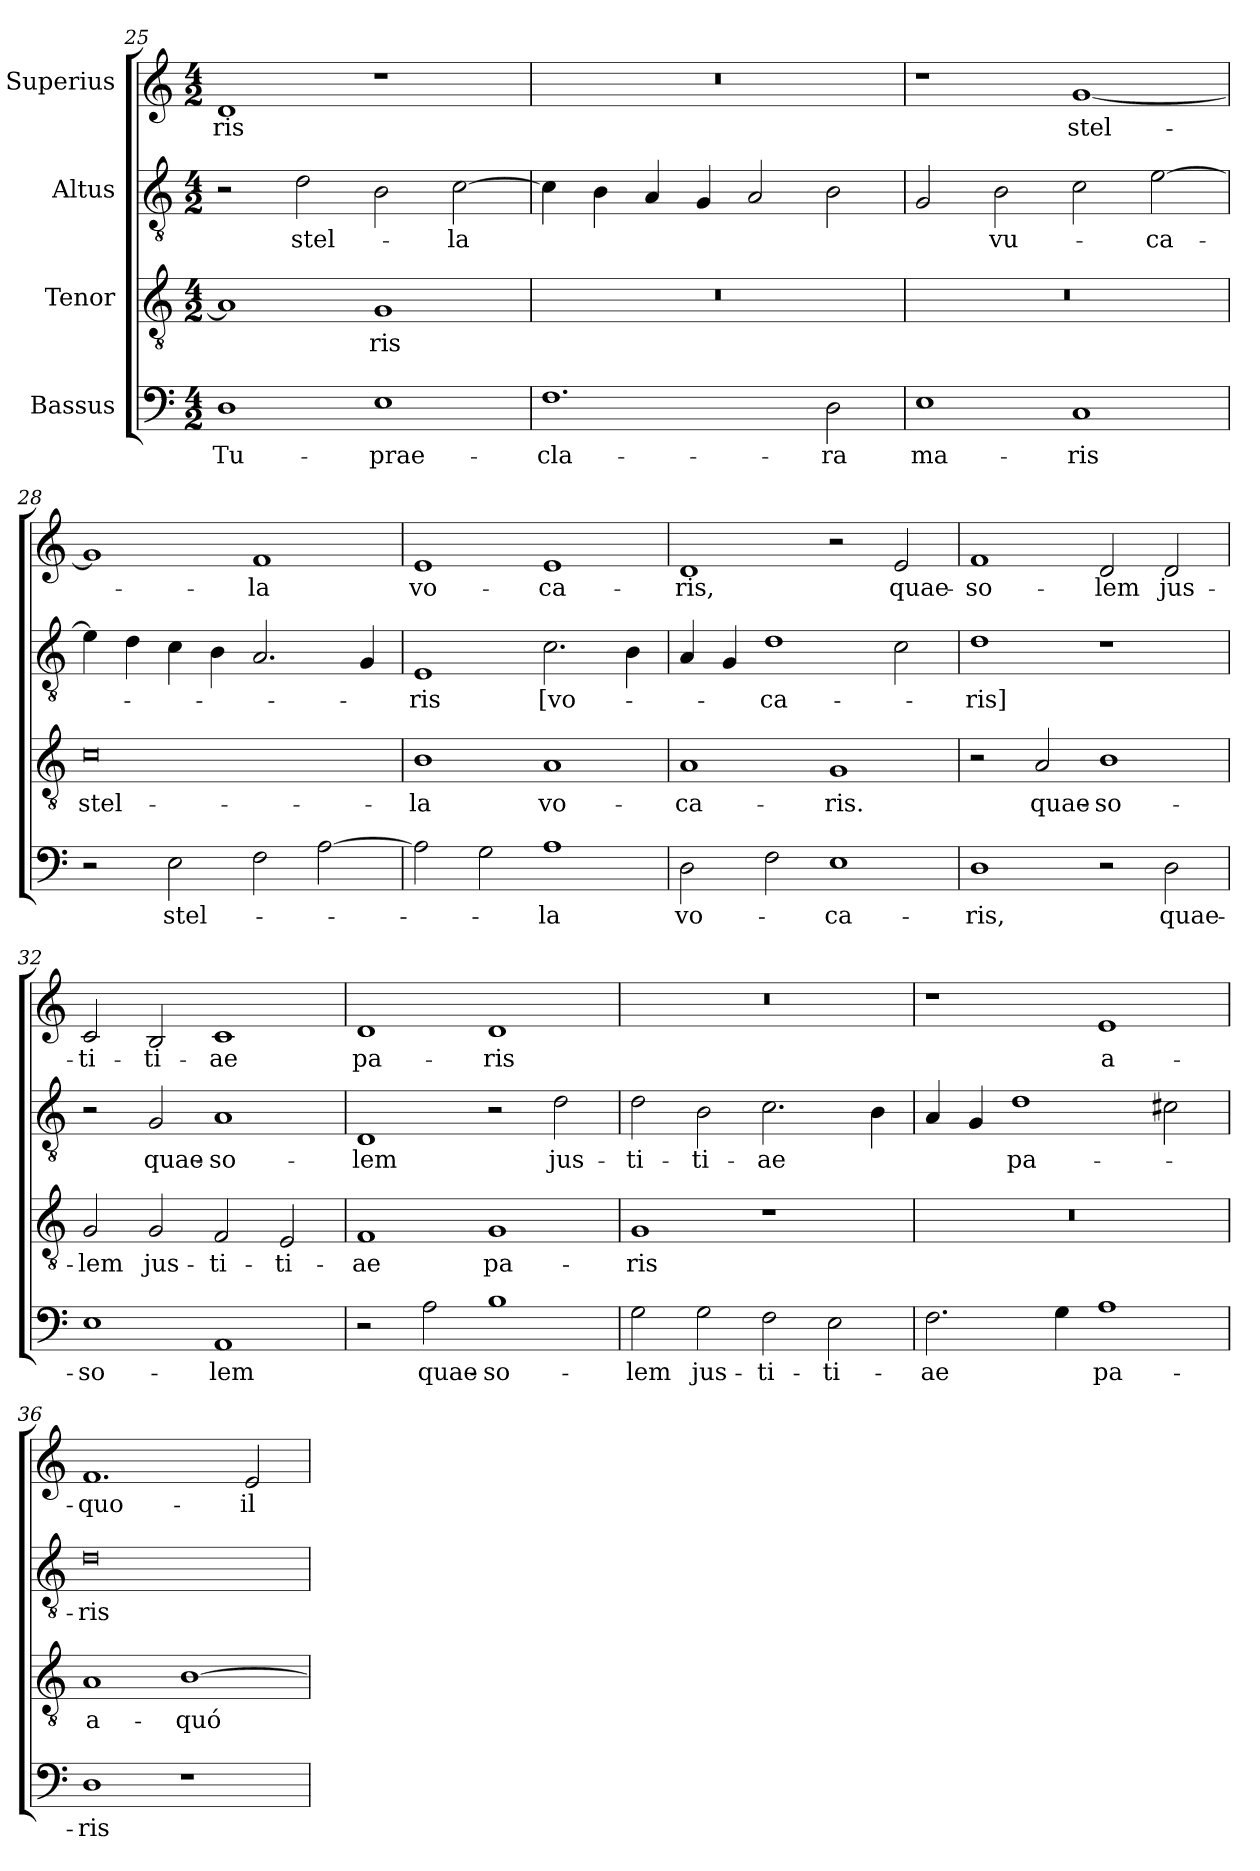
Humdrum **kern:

**kern	**text	**kern	**text	**kern	**text	**kern	**text
*part4	*part4	*part3	*part3	*part2	*part2	*part1	*part1
*staff4	*staff4	*staff3	*staff3	*staff2	*staff2	*staff1	*staff1
*I"Bassus	*	*I"Tenor	*	*I"Altus	*	*I"Superius	*
*clefF4	*	*clefGv2	*	*clefGv2	*	*clefG2	*
*k[]	*	*k[]	*	*k[]	*	*k[]	*
*M4/2	*	*M4/2	*	*M4/2	*	*M4/2	*
=25	=25	=25	=25	=25	=25	=25	=25
1D\	Tu-	1A/]	.	2r	.	1d/	-ris
.	.	.	.	2d\	stel-	.	.
1E\	prae-	1G/	-ris	2B\	.	1r	.
.	.	.	.	[2c\	-la	.	.
=26	=26	=26	=26	=26	=26	=26	=26
1.F\	-cla-	0r	.	4c\]	.	0r	.
.	.	.	.	4B\	.	.	.
.	.	.	.	4A/	.	.	.
.	.	.	.	4G/	.	.	.
.	.	.	.	2A/	.	.	.
2D\	-ra	.	.	2B\	.	.	.
=27	=27	=27	=27	=27	=27	=27	=27
1E\	ma-	0r	.	2G/	.	1r	.
.	.	.	.	2B\	vu-	.	.
1C/	-ris	.	.	2c\	.	[1g/	stel-
.	.	.	.	[2e\	-ca-	.	.
=28	=28	=28	=28	=28	=28	=28	=28
2r	.	0c\	stel-	4e\]	.	1g/]	.
.	.	.	.	4d\	.	.	.
2E\	stel-	.	.	4c\	.	.	.
.	.	.	.	4B\	.	.	.
2F\	.	.	.	2.A/	.	1f/	-la
[2A\	.	.	.	.	.	.	.
.	.	.	.	4G/	.	.	.
=29	=29	=29	=29	=29	=29	=29	=29
2A\]	.	1B\	-la	1E/	-ris	1e/	vo-
2G\	.	.	.	.	.	.	.
1A\	-la	1A/	vo-	2.c\	[vo-	1e/	-ca-
.	.	.	.	4B\	.	.	.
=30	=30	=30	=30	=30	=30	=30	=30
2D\	vo-	1A/	-ca-	4A/	.	1d/	-ris,
.	.	.	.	4G/	.	.	.
2F\	.	.	.	1d\	-ca-	.	.
1E\	-ca-	1G/	-ris.	.	.	2r	.
.	.	.	.	2c\	.	2e/	quae-
=31	=31	=31	=31	=31	=31	=31	=31
1D\	-ris,	2r	.	1d\	-ris]	1f/	so-
.	.	2A/	quae-	.	.	.	.
2r	.	1B\	so-	1r	.	2d/	-lem
2D\	quae-	.	.	.	.	2d/	jus-
=32	=32	=32	=32	=32	=32	=32	=32
1E\	so-	2G/	-lem	2r	.	2c/	-ti-
.	.	2G/	jus-	2G/	quae-	2B/	-ti-
1AA/	-lem	2F/	-ti-	1A/	so-	1c/	-ae
.	.	2E/	-ti-	.	.	.	.
=33	=33	=33	=33	=33	=33	=33	=33
2r	.	1F/	-ae	1D/	-lem	1d/	pa-
2A\	quae-	.	.	.	.	.	.
1B\	so-	1G/	pa-	2r	.	1d/	-ris
.	.	.	.	2d\	jus-	.	.
=34	=34	=34	=34	=34	=34	=34	=34
2G\	-lem	1G/	-ris	2d\	-ti-	0r	.
2G\	jus-	.	.	2B\	-ti-	.	.
2F\	-ti-	1r	.	2.c\	-ae	.	.
2E\	-ti-	.	.	.	.	.	.
.	.	.	.	4B\	.	.	.
=35	=35	=35	=35	=35	=35	=35	=35
2.F\	-ae	0r	.	4A/	.	1r	.
.	.	.	.	4G/	.	.	.
.	.	.	.	1d\	pa-	.	.
4G\	.	.	.	.	.	.	.
1A\	pa-	.	.	.	.	1e/	a-
.	.	.	.	2c#X\	.	.	.
=36	=36	=36	=36	=36	=36	=36	=36
1D\	-ris	1A/	a-	0d\	-ris	1.f/	quo-
1r	.	[1B\	quó-	.	.	.	.
.	.	.	.	.	.	2e/	il-
=	=	=	=	=	=	=	=
*-	*-	*-	*-	*-	*-	*-	*-
